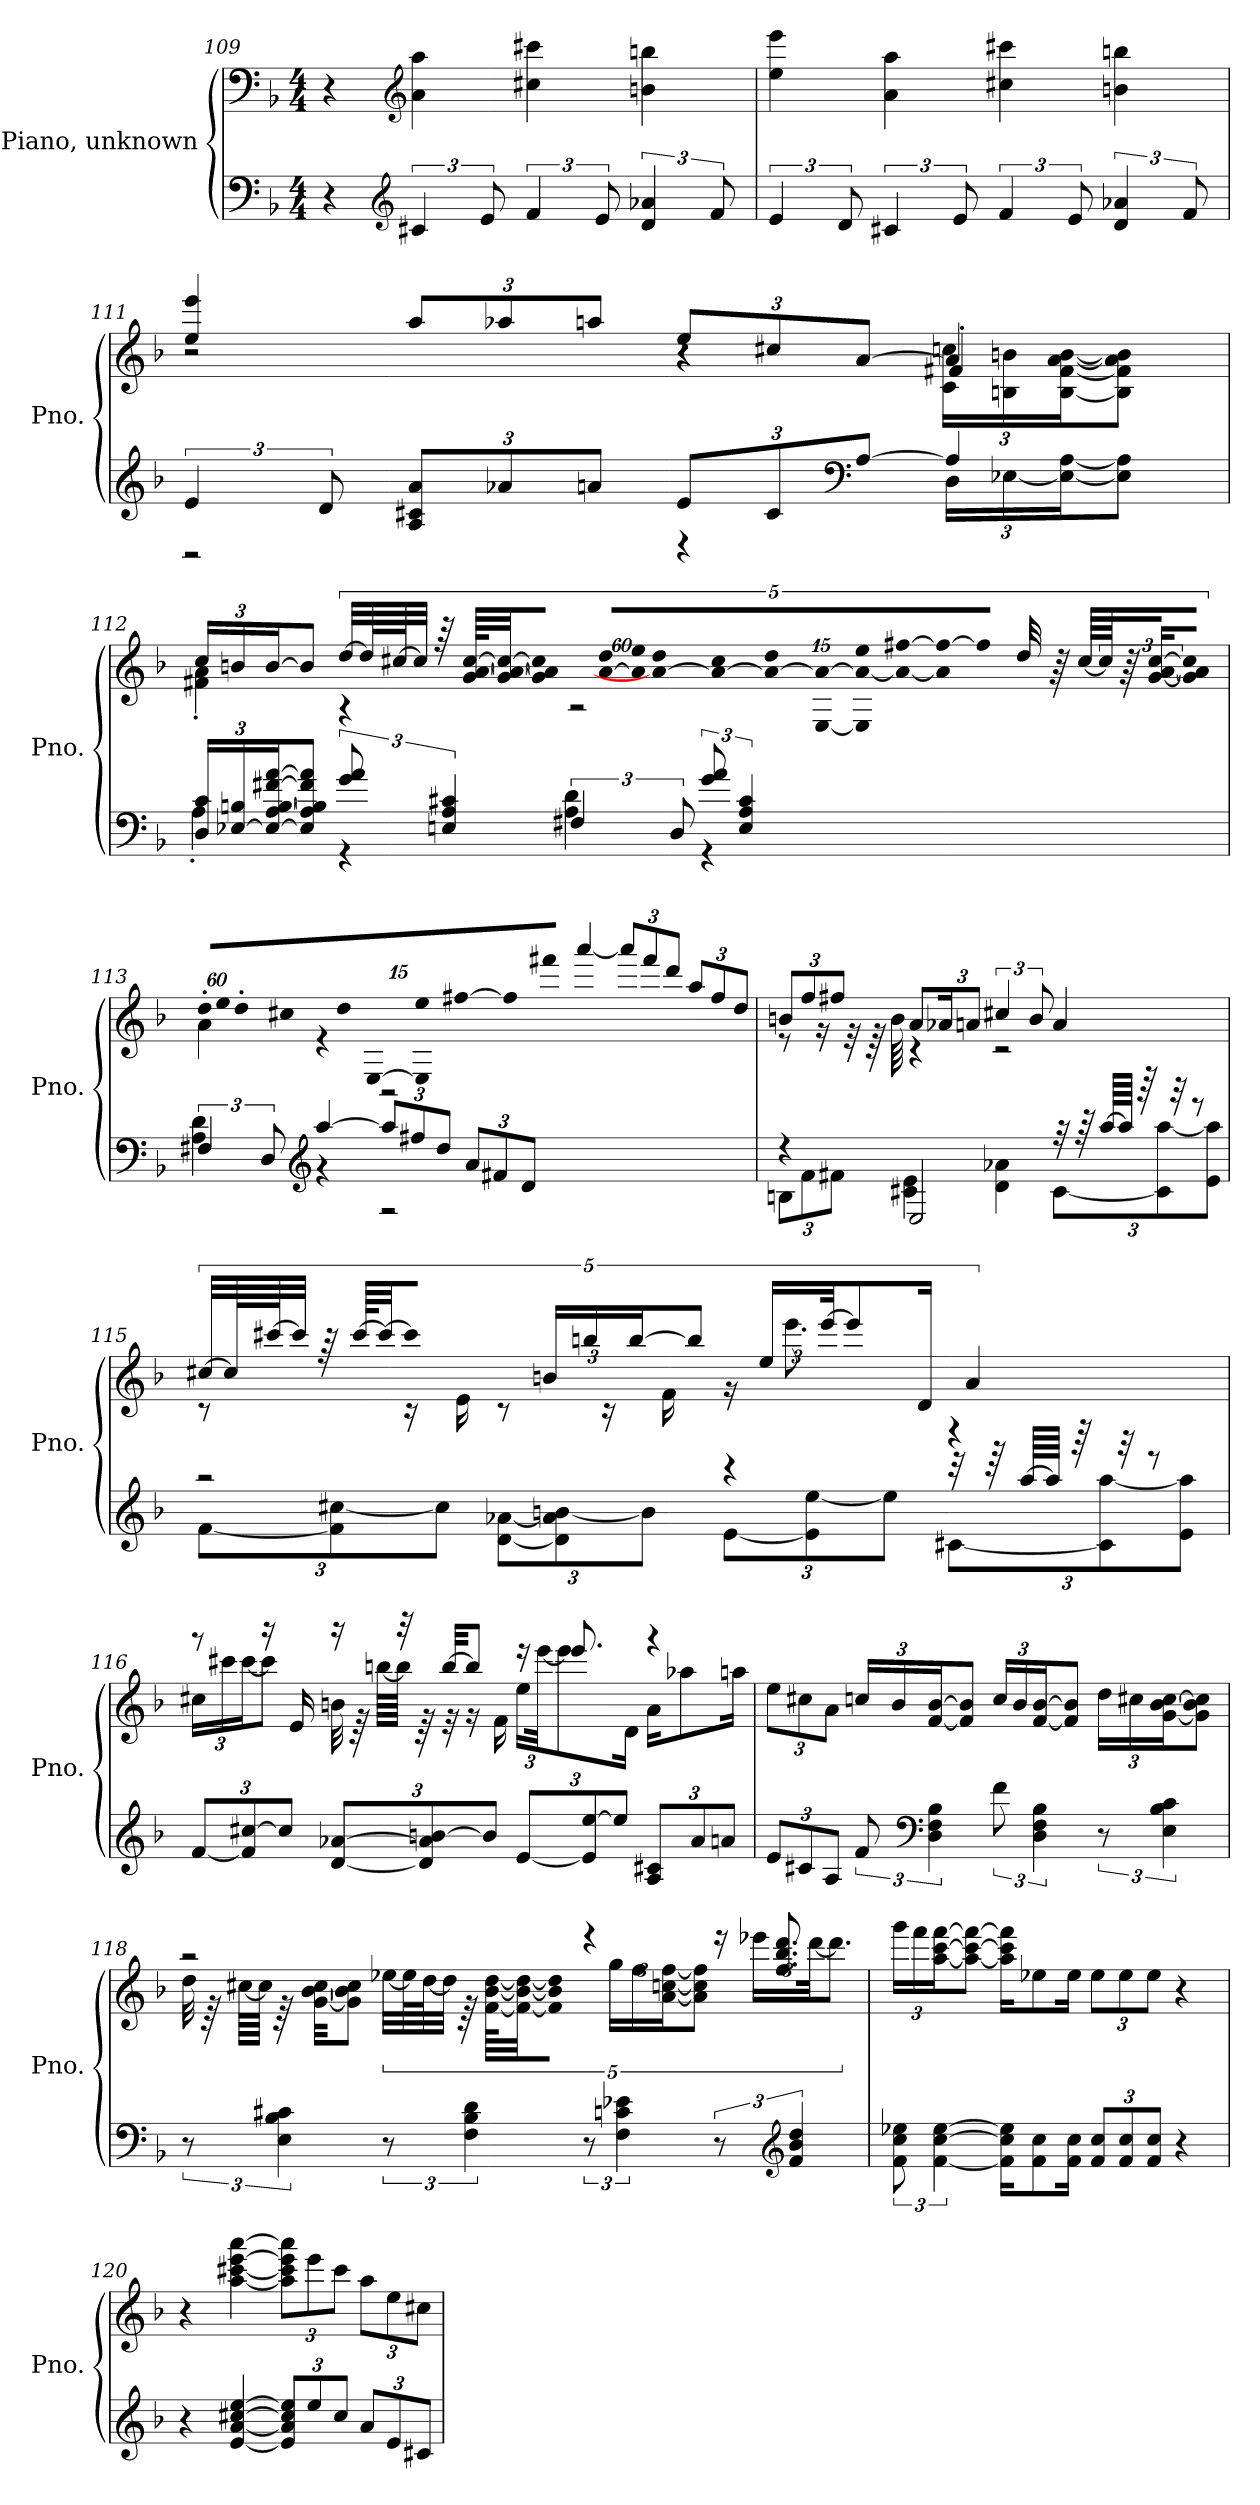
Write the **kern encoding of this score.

**kern	**kern
*part1	*part1
*staff2	*staff1
*I"Piano, unknown	*
*I'Pno.	*
!!LO:LB:g=z
*clefF4	*clefF4
*k[b-]	*k[b-]
*M4/4	*M4/4
=109	=109
4r	4r
*clefG2	*clefG2
6c#X/	4a\ 4aa\
12e/	.
6f/	4cc#X\ 4ccc#X\
12e/	.
6d/ 6a-X/	4bn\ 4bbn\
12f/	.
=110	=110
6e/	4ee\ 4eee\
12d/	.
6c#X/	4a\ 4aa\
12e/	.
6f/	4cc#X\ 4ccc#X\
12e/	.
6d/ 6a-X/	4bn\ 4bbn\
12f/	.
!!LO:LB:g=z
=111	=111
*^	*^
*	*	*	*^
6e/	2r	4ee/ 4eee/	2r	2r
12d/	.	.	.	.
*Xbrackettup	*	*Xbrackettup	*	*
12A/ 12c#X/ 12a/L	.	12aa/L	.	.
12a-X/	.	12aa-X/	.	.
12an/J	.	12aan/J	.	.
12e/L	4r	12ee/L	4r	4r
12c#/	.	12cc#X/	.	.
*clefF4	*	*	*	*
[12A/J	.	[12a/J	.	.
4A/]	24D\LL	4a/]	24c\ 24ccn\LL	4f#X'/
.	[24E-X\	.	24Bn\ 24bn\	.
.	24E-\_ [24A\J	.	[24B\ [24f#\ [24a\ [24b\J	.
.	8E-\] 8A\]J	.	8B\] 8f#\] 8a\] 8b\]J	.
*	*	*	*v	*v
!!LO:PB:g=z
=112	=112	=112	=112
24D/ 24c/LL	4A'\	24cc/LL	4f#X\' 4a\'
[24E-X/ 24Bn/	.	24bn/	.
24E-/_ [24A/ [24B/ [24f#X/ [24a/J	.	[24b/J	.
8E-/] 8A/] 8B/] 8f#/] 8a/]J	.	8b/J]	.
*brackettup	*	*brackettup	*
12g/ 12a/	4r	[40dd/LLL	4r
.	.	80dd/L]	.
.	.	[80cc#X/J	.
.	.	40cc#/JJJ]	.
.	.	80r	.
6En/ 6A/ 6c#X/	.	.	.
.	.	[80g/ [80a/ [80cc#/KLLL	.
.	.	40g/_ 40a/_ 40cc#/_JJ	.
.	.	8g/] 8a/] 8cc#/]J	.
*	*	*Xbrackettup	*
!	!	!LO:N:vis=32	!
6F#X/	4A\ 4d\	[1920%53a/ 1920%53dd/LLL	2r
!	!	!LO:N:vis=32	!
.	.	1920%53a/_ 1920%53ee/	.
.	.	1920ryy	.
!	!	!LO:N:vis=32	!
.	.	1920%53a/_ 1920%53dd/	.
!	!	!LO:N:vis=32	!
.	.	1920%53a/_ 1920%53cc#/	.
!	!	!LO:N:vis=64	!
.	.	640%9a/_ 640%9dd/L	.
!	!	!LO:N:vis=64	!
.	.	[640%9E/ 640%9a/_J	.
!	!	!LO:N:vis=32	!
.	.	1920%53E/] 1920%53a/_ 1920%53ee/J	.
!	!	!LO:N:vis=16	!
12D/	.	1920%107a/_ [1920%107ff#X/	.
!	!	!LO:N:vis=64	!
.	.	640%9a/] 640%9ff#/_LL	.
!	!	!LO:N:vis=64	!
.	.	640%9ff#/JJJJ]	.
12g/ 12a/	4r	.	.
.	.	32dd/	.
.	.	64r	.
.	.	[64cc#/LLLL	.
*	*	*brackettup	*
.	.	96cc#/JJJJ]	.
.	.	96r	.
6E/ 6A/ 6c#/	.	.	.
.	.	[24g/ [24a/ [24cc#/KL	.
.	.	8g/] 8a/] 8cc#/]J	.
1920ryy	1920ryy	.	1920ryy
!!LO:LB:g=z	!!
=113	=113	=113	=113
*	*	*Xbrackettup	*
!	!	!LO:N:vis=32	!
6F#X/	4A\ 4d\	1920%53dd'/LLL	4a\
!	!	!LO:N:vis=32	!
.	.	1920%53ee/	.
.	.	1920ryy	.
!	!	!LO:N:vis=32	!
.	.	1920%53dd'/	.
!	!	!LO:N:vis=32	!
.	.	1920%53cc#X/	.
!	!	!LO:N:vis=64	!
.	.	640%9dd/L	.
!	!	!LO:N:vis=64	!
.	.	[640%9E/J	.
!	!	!LO:N:vis=32	!
.	.	1920%53E/] 1920%53ee/J	.
!	!	!LO:N:vis=16	!
12D/	.	[1920%107ff#X/	.
!	!	!LO:N:vis=64	!
.	.	640%9ff#/LL]	.
!	!	!LO:N:vis=64	!
.	.	640%9fff#X/JJJJ	.
*clefG2	*	*	*
[4aa/	4r	.	4r
.	.	[4aaa/	.
*Xbrackettup	*	*	*
12aa/L]	2r	.	2r
.	.	12aaa/L]	.
12ff#X/	.	.	.
.	.	12fff#/	.
12dd/J	.	.	.
.	.	12ddd/J	.
12a/L	.	.	.
.	.	12aa/L	.
12f#X/	.	.	.
.	.	12ff#/	.
12d/J	.	.	.
.	.	12dd/J	.
1920ryy	1920ryy	.	1920ryy
!!LO:LB:g=z	!!
=114	=114	=114	=114
4r	12Bn\L	12bn/L	8r
.	12f\	12ff/	.
.	.	.	16r
.	12f#X\J	12ff#X/J	.
.	.	.	32r
.	.	.	64r
.	.	.	64b\
2E/	4c#X\ 4e\	8a/L	4r
.	.	24a-X/K	.
.	.	12an/J	.
*	*	*brackettup	*
.	4d\ 4a-X\	6cc#X/	2r
.	.	12b/	.
32r	[12c#\L	4a/	.
64r	.	.	.
[64aa/LLLL	.	.	.
64aa/JJJJ]	.	.	.
64r	.	.	.
.	12c#\] [12aa\	.	.
32r	.	.	.
8r	.	.	.
.	12e\ 12aa\]J	.	.
!!LO:LB:g=z	!!
=115	=115	=115	=115
2r	[12f\L	[40cc#X/LLL	8r
.	.	80cc#/L]	.
.	.	[80ccc#X/J	.
.	.	40ccc#/JJJ]	.
.	.	80r	.
.	12f\] [12cc#X\	.	.
.	.	[80ccc#/KLLL	.
.	.	40ccc#/JJ_	.
.	.	8ccc#/J]	16r
.	12cc#\J]	.	.
.	.	.	16e\
*	*	*Xbrackettup	*
.	[12d\ [12a-X\L	24bn/LL	8r
.	.	24bbn/	.
.	12d\] 12a-\] [12bn\	[24bb/J	.
.	.	8bb/J]	16r
.	12b\J]	.	.
.	.	.	16f\
4r	[12e\L	24ee/LL	16r
.	.	[48eee/JK	.
.	.	8eee/]	8.eee\
.	12e\] [12ee\	.	.
.	12ee\J]	.	.
.	.	16d/Jk	.
32r	[12c#X\L	4a/	4r
64r	.	.	.
[64aa/LLLL	.	.	.
64aa/JJJJ]	.	.	.
64r	.	.	.
.	12c#\] [12aa\	.	.
32r	.	.	.
8r	.	.	.
.	12e\ 12aa\]J	.	.
*v	*v	*	*
!!LO:LB:g=z	!!
=116	=116	=116
[12f/L	8r	24cc#X\LL
.	.	24ccc#X\
12f/] [12cc#X/	.	[24ccc#\J
.	16r	8ccc#\J]
12cc#/J]	.	.
.	16e/	.
[12d/ [12a-X/L	16r	32bn\
.	.	64r
.	.	[64bbn\LLLL
.	32r	64bb\JJJJ]
.	.	64r
12d/] 12a-/] [12bn/	.	.
.	[32bb/KKL	32r
.	8bb/J]	16r
12b/J]	.	.
.	.	16f\
[12e/L	16r	24ee\LL
.	.	[48eee\JK
.	8.eee/	8eee\]
12e/] [12ee/	.	.
12ee/J]	.	.
.	.	16d\Jk
12A/ 12c#X/L	4r	16a\KL
.	.	8aa-X\
12a-/	.	.
12an/J	.	.
.	.	16aan\Jk
*	*v	*v
!!LO:LB:g=z
=117	=117
12e/L	12ee\L
12c#X/	12cc#X\
12A/J	12a\J
*brackettup	*
12f/	24ccn/LL
.	24b-/
*clefF4	*
6D\ 6F\ 6B-\	[24f/ [24b-/J
.	8f/] 8b-/]J
12f\	24cc/LL
.	24b-/
6D\ 6F\ 6B-\	[24f/ [24b-/J
.	8f/] 8b-/]J
12r	24dd\LL
.	24cc#X\
6E\ 6B-\ 6c#\	[24g\ [24b-\ [24cc#\J
.	8g\] 8b-\] 8cc#\]J
!!LO:PB:g=z
=118	=118
*	*^
12r	2r	32dd\
.	.	64r
.	.	[64cc#X\LLLL
.	.	64cc#\JJJJ]
.	.	64r
6E\ 6B-\ 6c#X\	.	.
.	.	[32g\ [32b-\ [32cc#\KKL
.	.	8g\] 8b-\] 8cc#\]J
*	*	*brackettup
12r	.	[40ee-X\LLL
.	.	80ee-\L]
.	.	[80dd\J
.	.	40dd\JJJ]
.	.	80r
6F\ 6B-\ 6d\	.	.
.	.	[80f\ [80b-\ [80dd\KLLL
.	.	40f\_ 40b-\_ 40dd\_JJ
.	.	8f\] 8b-\] 8dd\]J
*	*	*Xbrackettup
12r	4r	24gg\LL
.	.	24ff\
6F\ 6cn\ 6e-X\	.	[24a\ [24ccn\ [24ff\J
.	.	8a\] 8cc\] 8ff\]J
12r	16r	24eee-X\LL
.	.	[48ddd\JK
.	8.ff/ 8.bb-/ 8.ddd/	8.ddd\J]
*clefG2	*	*
6f/ 6b-/ 6dd/	.	.
*	*v	*v
!!LO:LB:g=z
=119	=119
12f\ 12cc\ 12ee-X\	24ggg\LL
.	24fff\
[6f\ [6cc\ [6ee-\	[24aa\ [24ccc\ [24fff\J
.	8aa\_ 8ccc\_ 8fff\_J
16f\] 16cc\] 16ee-\]KL	16aa\] 16ccc\] 16fff\]KL
8f\ 8cc\	8ee-X\
16f\ 16cc\Jk	16ee-\Jk
*Xbrackettup	*
12f/ 12cc/L	12ee-\L
12f/ 12cc/	12ee-\
12f/ 12cc/J	12ee-\J
4r	4r
=120	=120
4r	4r
[4e/ [4a/ [4cc#X/ [4ee/	[4aa\ [4ccc#X\ [4eee\ [4aaa\
12e/] 12a/] 12cc#/] 12ee/]L	12aa\] 12ccc#\] 12eee\] 12aaa\]L
12ee/	12eee\
12cc#/J	12ccc#\J
12a/L	12aa\L
12e/	12ee\
12c#X/J	12cc#X\J
=	=
*-	*-
